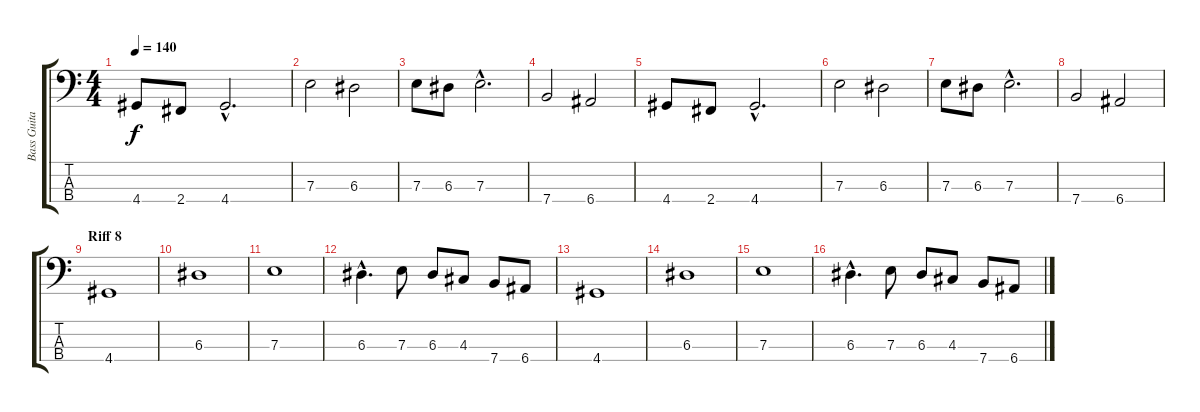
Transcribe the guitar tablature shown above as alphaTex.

\track ("Bass Guitar" "Bass Guita") {instrument electricbasspick}
\staff {score tabs}
\tuning (G2 D2 A1 E1) {hide}
\ts (4 4)
\tempo 140
\clef f4
\ks c
4.4.8{dy f} 2.4.8 4.4{hac}.2{d} |
7.3.2 6.3.2 |
7.3.8 6.3.8 7.3{hac}.2{d} |
7.4.2 6.4.2 |
4.4.8 2.4.8 4.4{hac}.2{d} |
7.3.2 6.3.2 |
7.3.8 6.3.8 7.3{hac}.2{d} |
7.4.2 6.4.2 |
\section ("" "Riff 8")
4.4.1 |
6.3.1 |
7.3.1 |
6.3{hac}.4{d} 7.3.8 6.3.8 4.3.8 7.4.8 6.4.8 |
4.4.1 |
6.3.1 |
7.3.1 |
6.3{hac}.4{d} 7.3.8 6.3.8 4.3.8 7.4.8 6.4.8
